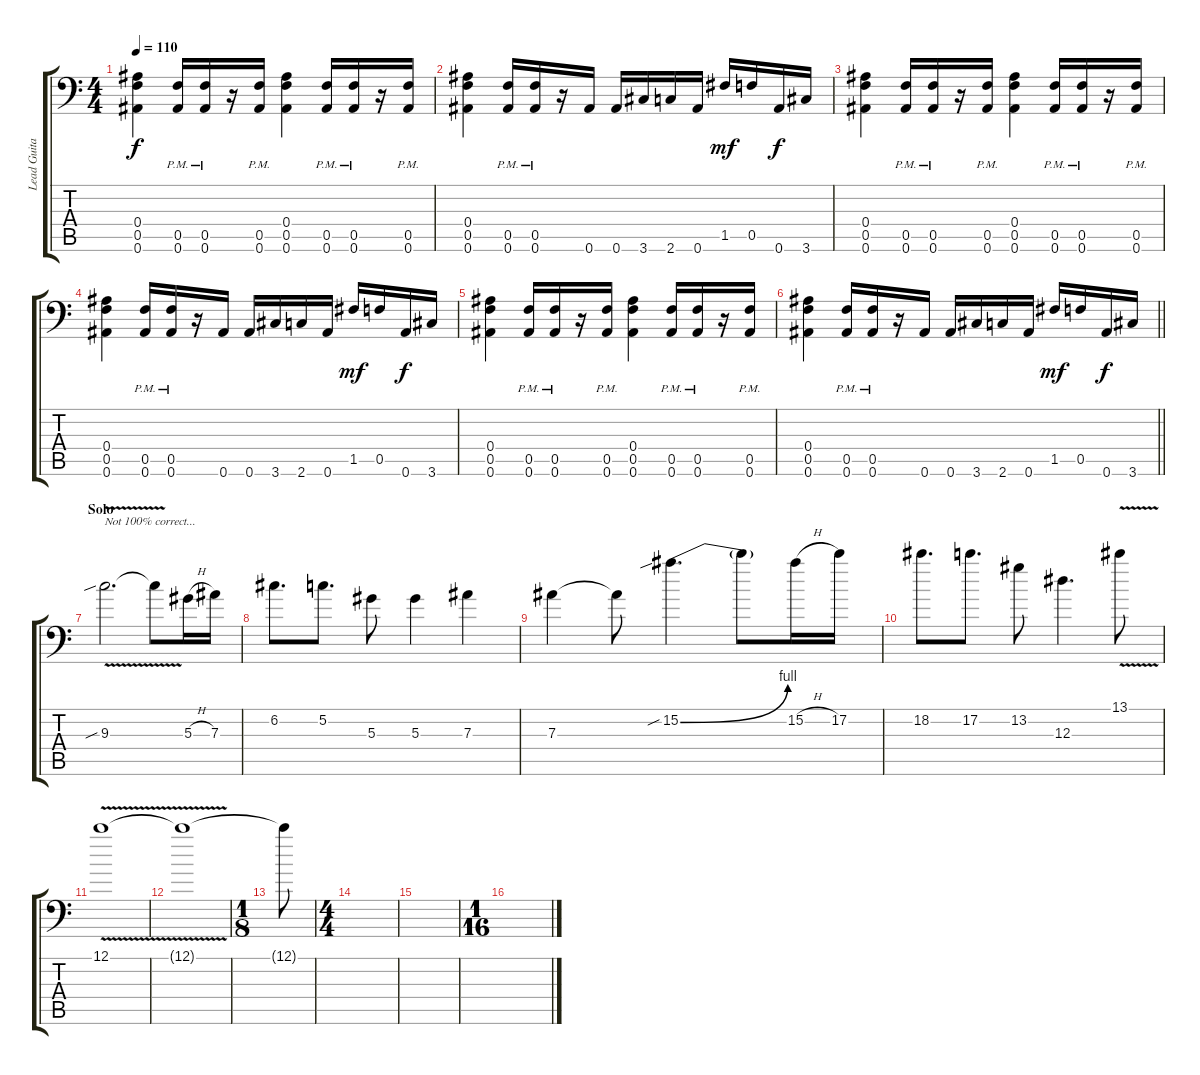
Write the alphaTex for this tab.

\track ("Lead Guitar/Solo" "Lead Guita") {instrument distortionguitar}
\staff {score tabs}
\tuning (C4 G3 Eb3 Bb2 F2 Bb1) {hide}
\ts (4 4)
\tempo 110
\clef f4
\ks c
(0.4 0.5 0.6).4{dy f} (0.5{pm} 0.6{pm}).16 (0.5{pm} 0.6{pm}).16 r.16 (0.5{pm} 0.6{pm}).16 (0.4 0.5 0.6).4 (0.5{pm} 0.6{pm}).16 (0.5{pm} 0.6{pm}).16 r.16 (0.5{pm} 0.6{pm}).16 |
(0.4 0.5 0.6).4 (0.5{pm} 0.6{pm}).16 (0.5{pm} 0.6{pm}).16 r.16 0.6.16 0.6.16 3.6.16 2.6.16 0.6.16 1.5.16{dy mf} 0.5.16 0.6.16{dy f} 3.6.16 |
(0.4 0.5 0.6).4 (0.5{pm} 0.6{pm}).16 (0.5{pm} 0.6{pm}).16 r.16 (0.5{pm} 0.6{pm}).16 (0.4 0.5 0.6).4 (0.5{pm} 0.6{pm}).16 (0.5{pm} 0.6{pm}).16 r.16 (0.5{pm} 0.6{pm}).16 |
(0.4 0.5 0.6).4 (0.5{pm} 0.6{pm}).16 (0.5{pm} 0.6{pm}).16 r.16 0.6.16 0.6.16 3.6.16 2.6.16 0.6.16 1.5.16{dy mf} 0.5.16 0.6.16{dy f} 3.6.16 |
(0.4 0.5 0.6).4 (0.5{pm} 0.6{pm}).16 (0.5{pm} 0.6{pm}).16 r.16 (0.5{pm} 0.6{pm}).16 (0.4 0.5 0.6).4 (0.5{pm} 0.6{pm}).16 (0.5{pm} 0.6{pm}).16 r.16 (0.5{pm} 0.6{pm}).16 |
\barLineRight lightlight
(0.4 0.5 0.6).4 (0.5{pm} 0.6{pm}).16 (0.5{pm} 0.6{pm}).16 r.16 0.6.16 0.6.16 3.6.16 2.6.16 0.6.16 1.5.16{dy mf} 0.5.16 0.6.16{dy f} 3.6.16 |
\section ("" "Solo")
9.3{v sib}.2{d txt "Not 100% correct..."} 9.3{t}.8 5.3{h}.16 7.3.16 |
6.2.8{d} 5.2.8{d} 5.3.8 5.3.4 7.3.4 |
7.3.4 7.3{t}.8 15.2{be (bend 0 0 60 4) sib}.4{d} 15.2{t}.8 15.2{h}.16 17.2.16 |
18.2.8{d} 17.2.8{d} 13.2.8 12.3.4{d} 13.1{v}.8 |
12.1{v}.1 |
12.1{t}.1 |
\ts (1 8)
12.1{t}.8 |
\ts (4 4)
|
|
\ts (1 16)
